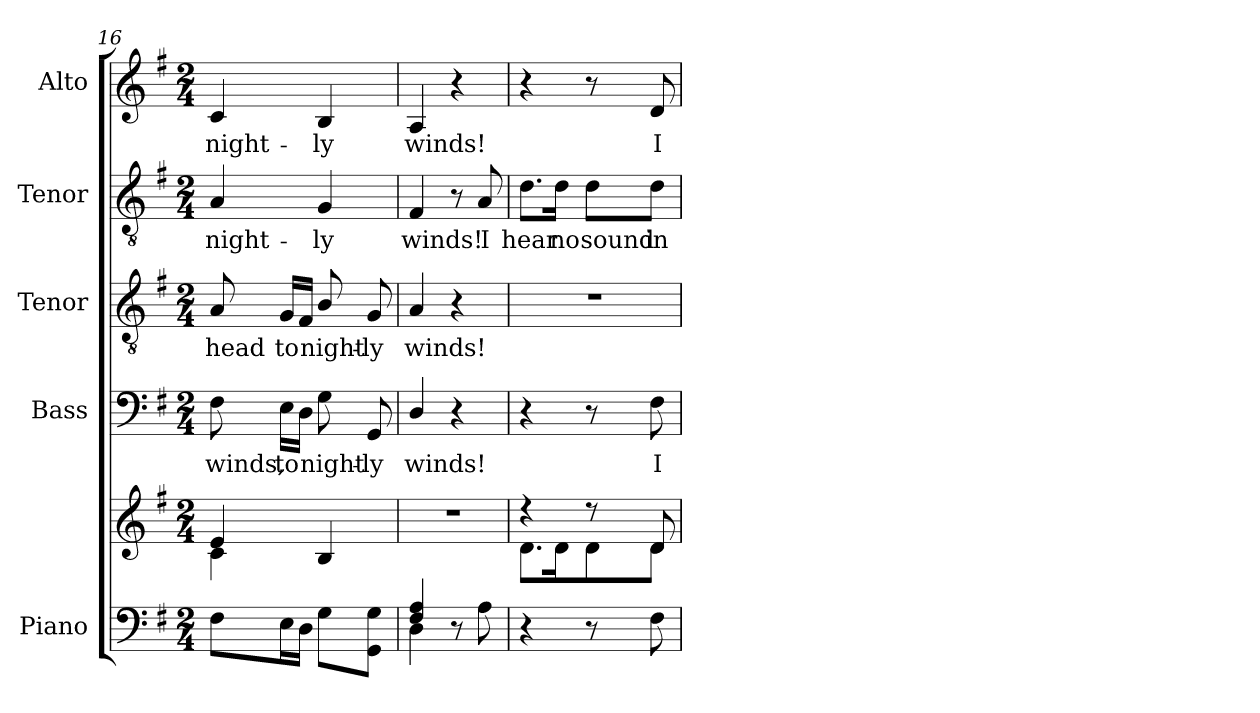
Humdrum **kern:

**kern	**kern	**kern	**text	**kern	**text	**kern	**text	**kern	**text
*part5	*part5	*part4	*part4	*part3	*part3	*part2	*part2	*part1	*part1
*staff6	*staff5	*staff4	*staff4	*staff3	*staff3	*staff2	*staff2	*staff1	*staff1
*I"Piano	*	*I"Bass	*	*I"Tenor	*	*I"Tenor	*	*I"Alto	*
*I'Pno.	*	*I'B.	*	*I'T.	*	*I'T.	*	*I'A.	*
*clefF4	*clefG2	*clefF4	*	*clefGv2	*	*clefGv2	*	*clefG2	*
*	*	*	*	*ITrd7c12	*	*ITrd7c12	*	*	*
*k[f#]	*k[f#]	*k[f#]	*	*k[f#]	*	*k[f#]	*	*k[f#]	*
*G:	*G:	*G:	*	*G:	*	*G:	*	*G:	*
*M2/4	*M2/4	*M2/4	*	*M2/4	*	*M2/4	*	*M2/4	*
=16	=16	=16	=16	=16	=16	=16	=16	=16	=16
*	*^	*	*	*	*	*	*	*	*
!	!	!	!	!LO:LY:b:color=#000000	!	!	!	!	!	!
!	!	!	!	!	!	!LO:LY:b:color=#000000	!	!	!	!
!	!	!	!	!	!	!	!	!LO:LY:b:color=#000000	!	!
!	!	!	!	!	!	!	!	!	!	!LO:LY:b:color=#000000
8F#i\L	4ei/	4ci\	8F#i\	winds,	8AAi/	head	4AAi/	night-	4ci/	night-
!	!	!	!	!LO:LY:b:color=#000000	!	!	!	!	!	!
!	!	!	!	!	!	!LO:LY:b:color=#000000	!	!	!	!
16Ei\L	.	.	16Ei\LL	to	16GGi/LL	to	.	.	.	.
16Di\JJ	.	.	16Di\JJ	.	16FF#i/JJ	.	.	.	.	.
!	!	!	!	!LO:LY:b:color=#000000	!	!	!	!	!	!
!	!	!	!	!	!	!LO:LY:b:color=#000000	!	!	!	!
!	!	!	!	!	!	!	!	!LO:LY:b:color=#000000	!	!
!	!	!	!	!	!	!	!	!	!	!LO:LY:b:color=#000000
8Gi\L	4Bi/	4ryy	8Gi\	night-	8BBi/	night-	4GGi/	-ly	4Bi/	-ly
!	!	!	!	!LO:LY:b:color=#000000	!	!	!	!	!	!
!	!	!	!	!	!	!LO:LY:b:color=#000000	!	!	!	!
8GGi\ 8GiJ	.	.	8GGi/	-ly	8GGi/	-ly	.	.	.	.
*	*v	*v	*	*	*	*	*	*	*	*
=17	=17	=17	=17	=17	=17	=17	=17	=17	=17
*^	*	*	*	*	*	*	*	*	*
!	!	!LO:N:vis=1	!	!	!	!	!	!	!	!
!	!	!	!	!LO:LY:b:color=#000000	!	!	!	!	!	!
!	!	!	!	!	!	!LO:LY:b:color=#000000	!	!	!	!
!	!	!	!	!	!	!	!	!LO:LY:b:color=#000000	!	!
!	!	!	!	!	!	!	!	!	!	!LO:LY:b:color=#000000
4F#i/ 4Ai	4Di\	2r	4Di/	winds!	4AAi/	winds!	4FF#i/	winds!	4Ai/	winds!
4ryy	8r	.	4r	.	4r	.	8r	.	4r	.
!	!	!	!	!	!	!	!	!LO:LY:b:color=#000000	!	!
.	8Ai\	.	.	.	.	.	8AAi/	I	.	.
!!LO:PB:g=z
=18	=18	=18	=18	=18	=18	=18	=18	=18	=18	=18
*	*	*^	*	*	*	*	*	*	*	*
!	!	!	!	!	!	!LO:N:vis=1	!	!	!	!	!
*v	*v	*	*	*	*	*	*	*	*	*	*
*^	*	*	*	*	*	*	*	*	*	*
!	!	!	!	!	!	!	!	!	!LO:LY:b:color=#000000	!	!
*v	*v	*	*	*	*	*	*	*	*	*	*
4r	4r	8.di\L	4r	.	2r	.	8.Di\L	hear	4r	.
!	!	!	!	!	!	!	!	!LO:LY:b:color=#000000	!	!
.	.	16di\k	.	.	.	.	16Di\Jk	no	.	.
!	!	!	!	!	!	!	!	!LO:LY:b:color=#000000	!	!
8r	8r	8di\	8r	.	.	.	8Di\L	sound	8r	.
!	!	!	!	!LO:LY:b:color=#000000	!	!	!	!	!	!
!	!	!	!	!	!	!	!	!LO:LY:b:color=#000000	!	!
!	!	!	!	!	!	!	!	!	!	!LO:LY:b:color=#000000
8F#i\	8di/	8di\J	8F#i\	I	.	.	8Di\J	in	8di/	I
*	*v	*v	*	*	*	*	*	*	*	*
=	=	=	=	=	=	=	=	=	=
*-	*-	*-	*-	*-	*-	*-	*-	*-	*-
